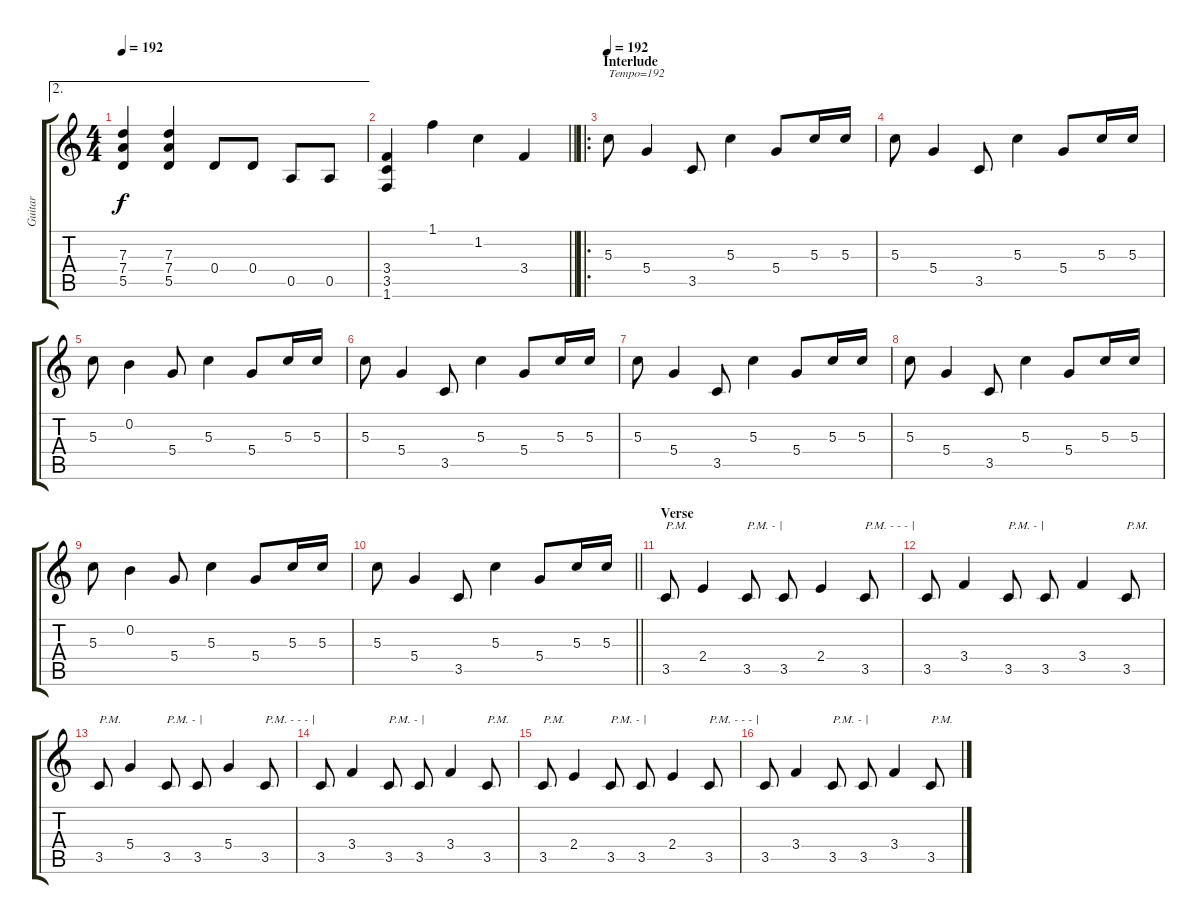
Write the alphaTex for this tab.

\track ("Guitar" "Guitar") {instrument distortionguitar}
\staff {score tabs}
\tuning (E4 B3 G3 D3 A2 E2) {hide}
\ae 2
\ts (4 4)
\tempo 192
\clef g2
\ks c
(7.3 7.4 5.5).4{dy f} (7.3 7.4 5.5).4 0.4.8 0.4.8 0.5.8 0.5.8 |
\barLineRight lightlight
(3.4 3.5 1.6).4 1.1.4 1.2.4 3.4.4 |
\ro
\section ("" "Interlude")
\tempo 192
5.3.8{txt "Tempo=192"} 5.4.4 3.5.8 5.3.4 5.4.8 5.3.16 5.3.16 |
5.3.8 5.4.4 3.5.8 5.3.4 5.4.8 5.3.16 5.3.16 |
5.3.8 0.2.4 5.4.8 5.3.4 5.4.8 5.3.16 5.3.16 |
5.3.8 5.4.4 3.5.8 5.3.4 5.4.8 5.3.16 5.3.16 |
5.3.8 5.4.4 3.5.8 5.3.4 5.4.8 5.3.16 5.3.16 |
5.3.8 5.4.4 3.5.8 5.3.4 5.4.8 5.3.16 5.3.16 |
5.3.8 0.2.4 5.4.8 5.3.4 5.4.8 5.3.16 5.3.16 |
\barLineRight lightlight
5.3.8 5.4.4 3.5.8 5.3.4 5.4.8 5.3.16 5.3.16 |
\section ("" "Verse")
3.5.8{txt "P.M."} 2.4.4 3.5.8{txt "P.M. - |"} 3.5.8 2.4.4 3.5.8{txt "P.M. - - - |"} |
3.5.8 3.4.4 3.5.8{txt "P.M. - |"} 3.5.8 3.4.4 3.5.8{txt "P.M."} |
3.5.8{txt "P.M."} 5.4.4 3.5.8{txt "P.M. - |"} 3.5.8 5.4.4 3.5.8{txt "P.M. - - - |"} |
3.5.8 3.4.4 3.5.8{txt "P.M. - |"} 3.5.8 3.4.4 3.5.8{txt "P.M."} |
3.5.8{txt "P.M."} 2.4.4 3.5.8{txt "P.M. - |"} 3.5.8 2.4.4 3.5.8{txt "P.M. - - - |"} |
3.5.8 3.4.4 3.5.8{txt "P.M. - |"} 3.5.8 3.4.4 3.5.8{txt "P.M."}
